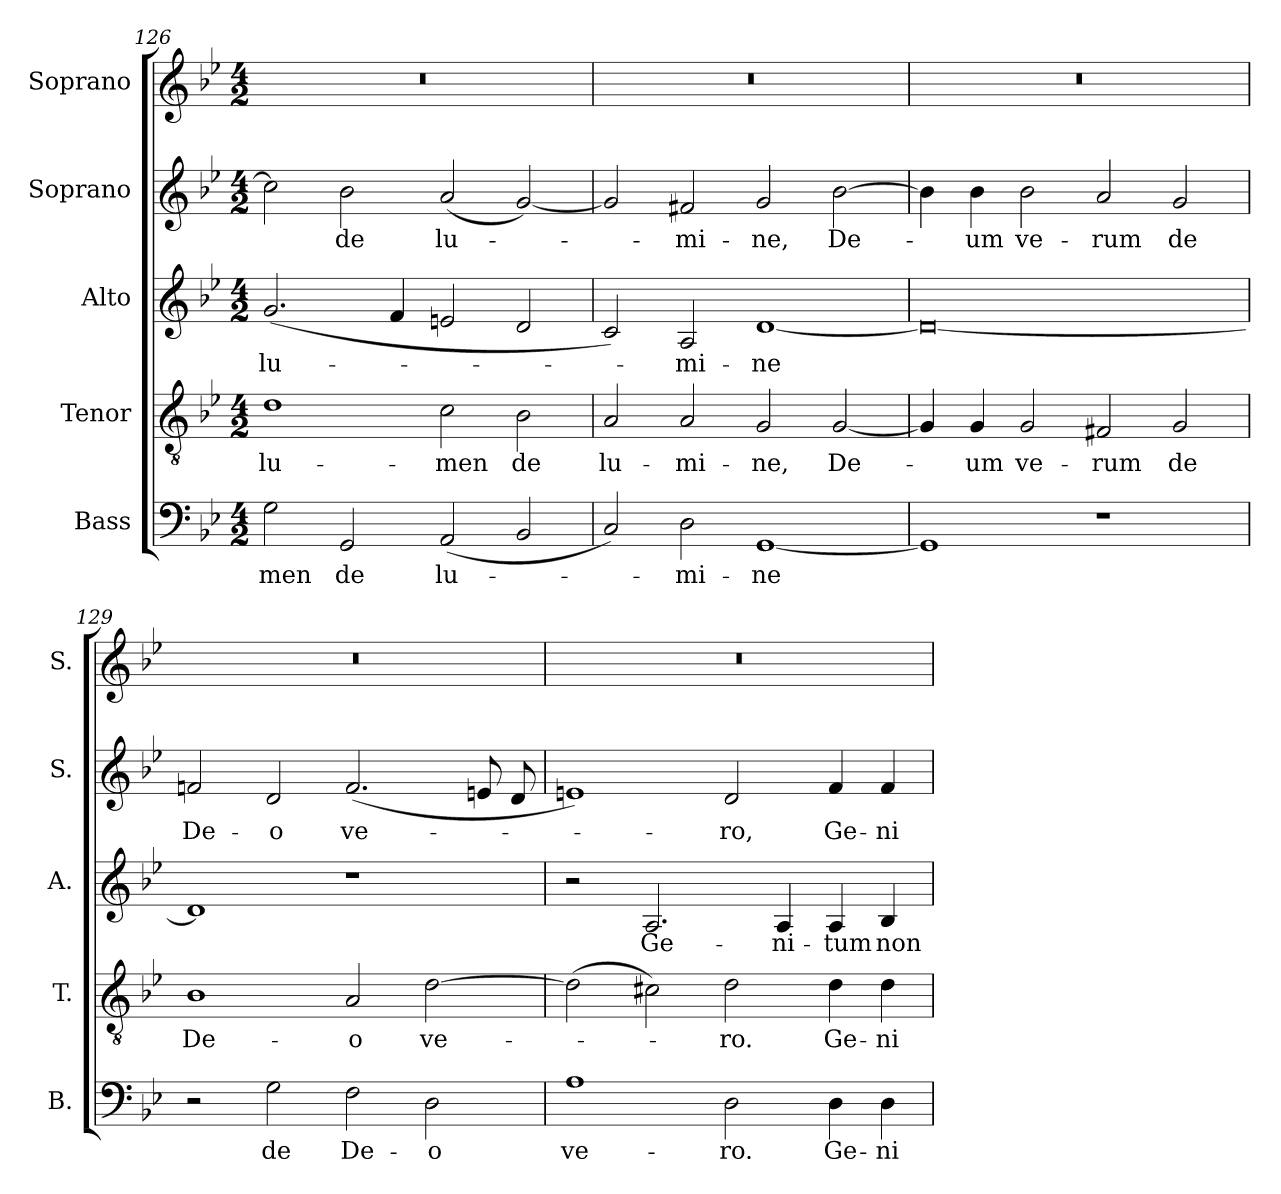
**kern	**text	**kern	**text	**kern	**text	**kern	**text	**kern
*part5	*part5	*part4	*part4	*part3	*part3	*part2	*part2	*part1
*staff5	*staff5	*staff4	*staff4	*staff3	*staff3	*staff2	*staff2	*staff1
*I"Bass	*	*I"Tenor	*	*I"Alto	*	*I"Soprano	*	*I"Soprano
*I'B.	*	*I'T.	*	*I'A.	*	*I'S.	*	*I'S.
*clefF4	*	*clefGv2	*	*clefG2	*	*clefG2	*	*clefG2
*	*	*ITrd7c12	*	*	*	*	*	*
*k[b-e-]	*	*k[b-e-]	*	*k[b-e-]	*	*k[b-e-]	*	*k[b-e-]
*B-:	*	*B-:	*	*B-:	*	*B-:	*	*B-:
*M4/2	*	*M4/2	*	*M4/2	*	*M4/2	*	*M4/2
=126	=126	=126	=126	=126	=126	=126	=126	=126
!	!LO:LY:b:color=#000000	!	!	!	!	!	!	!
!	!	!	!LO:LY:b:color=#000000	!	!	!	!	!
!	!	!	!	!	!LO:LY:b:color=#000000	!	!	!LO:N:vis=1
2Gi\	-men	1Di	lu-	(2.gi/	lu-	2cci\]	.	0r
!	!LO:LY:b:color=#000000	!	!	!	!	!	!	!
!	!	!	!	!	!	!	!LO:LY:b:color=#000000	!
2GGi/	de	.	.	.	.	2b-i\	de	.
.	.	.	.	4fi/	.	.	.	.
!	!LO:LY:b:color=#000000	!	!	!	!	!	!	!
!	!	!	!LO:LY:b:color=#000000	!	!	!	!	!
!	!	!	!	!	!	!	!LO:LY:b:color=#000000	!
(2AAi/	lu-	2Ci\	-men	2eni/	.	(2ai/	lu-	.
!	!	!	!LO:LY:b:color=#000000	!	!	!	!	!
2BB-i/	.	2BB-i\	de	2di/	.	[2gi/)	.	.
=127	=127	=127	=127	=127	=127	=127	=127	=127
!	!	!	!LO:LY:b:color=#000000	!	!	!	!	!LO:N:vis=1
2Ci/)	.	2AAi/	lu-	2ci/)	.	2gi/]	.	0r
!	!LO:LY:b:color=#000000	!	!	!	!	!	!	!
!	!	!	!LO:LY:b:color=#000000	!	!	!	!	!
!	!	!	!	!	!LO:LY:b:color=#000000	!	!	!
!	!	!	!	!	!	!	!LO:LY:b:color=#000000	!
2Di\	-mi-	2AAi/	-mi-	2Ai/	-mi-	2f#Xi/	-mi-	.
!	!LO:LY:b:color=#000000	!	!	!	!	!	!	!
!	!	!	!LO:LY:b:color=#000000	!	!	!	!	!
!	!	!	!	!	!LO:LY:b:color=#000000	!	!	!
!	!	!	!	!	!	!	!LO:LY:b:color=#000000	!
[1GGi	-ne	2GGi/	-ne,	[1di	-ne	2gi/	-ne,	.
!	!	!	!LO:LY:b:color=#000000	!	!	!	!	!
!	!	!	!	!	!	!	!LO:LY:b:color=#000000	!
.	.	[2GGi/	De-	.	.	[2b-i\	De-	.
!!LO:LB:g=z
=128	=128	=128	=128	=128	=128	=128	=128	=128
!	!	!	!	!	!	!	!	!LO:N:vis=1
1GGi]	.	4GGi/]	.	0di_	.	4b-i\]	.	0r
!	!	!	!LO:LY:b:color=#000000	!	!	!	!	!
!	!	!	!	!	!	!	!LO:LY:b:color=#000000	!
.	.	4GGi/	-um	.	.	4b-i\	-um	.
!	!	!	!LO:LY:b:color=#000000	!	!	!	!	!
!	!	!	!	!	!	!	!LO:LY:b:color=#000000	!
.	.	2GGi/	ve-	.	.	2b-i\	ve-	.
!	!	!	!LO:LY:b:color=#000000	!	!	!	!	!
!	!	!	!	!	!	!	!LO:LY:b:color=#000000	!
1r	.	2FF#Xi/	-rum	.	.	2ai/	-rum	.
!	!	!	!LO:LY:b:color=#000000	!	!	!	!	!
!	!	!	!	!	!	!	!LO:LY:b:color=#000000	!
.	.	2GGi/	de	.	.	2gi/	de	.
=129	=129	=129	=129	=129	=129	=129	=129	=129
!	!	!	!LO:LY:b:color=#000000	!	!	!	!	!
!	!	!	!	!	!	!	!LO:LY:b:color=#000000	!LO:N:vis=1
2r	.	1BB-i	De-	1di]	.	2fni/	De-	0r
!	!LO:LY:b:color=#000000	!	!	!	!	!	!	!
!	!	!	!	!	!	!	!LO:LY:b:color=#000000	!
2Gi\	de	.	.	.	.	2di/	-o	.
!	!LO:LY:b:color=#000000	!	!	!	!	!	!	!
!	!	!	!LO:LY:b:color=#000000	!	!	!	!	!
!	!	!	!	!	!	!	!LO:LY:b:color=#000000	!
2Fi\	De-	2AAi/	-o	1r	.	(2.fi/	ve-	.
!	!LO:LY:b:color=#000000	!	!	!	!	!	!	!
!	!	!	!LO:LY:b:color=#000000	!	!	!	!	!
2Di\	-o	[2Di\	ve-	.	.	.	.	.
.	.	.	.	.	.	8eni/	.	.
.	.	.	.	.	.	8di/	.	.
=130	=130	=130	=130	=130	=130	=130	=130	=130
!	!LO:LY:b:color=#000000	!	!	!	!	!	!	!LO:N:vis=1
1Ai	ve-	(2Di\]	.	2r	.	1eni)	.	0r
!	!	!	!	!	!LO:LY:b:color=#000000	!	!	!
.	.	2C#Xi\)	.	2.Ai/	Ge-	.	.	.
!	!LO:LY:b:color=#000000	!	!	!	!	!	!	!
!	!	!	!LO:LY:b:color=#000000	!	!	!	!	!
!	!	!	!	!	!	!	!LO:LY:b:color=#000000	!
2Di\	-ro.	2Di\	-ro.	.	.	2di/	-ro,	.
!	!	!	!	!	!LO:LY:b:color=#000000	!	!	!
.	.	.	.	4Ai/	-ni-	.	.	.
!	!LO:LY:b:color=#000000	!	!	!	!	!	!	!
!	!	!	!LO:LY:b:color=#000000	!	!	!	!	!
!	!	!	!	!	!LO:LY:b:color=#000000	!	!	!
!	!	!	!	!	!	!	!LO:LY:b:color=#000000	!
4Di\	Ge-	4Di\	Ge-	4Ai/	-tum	4fi/	Ge-	.
!	!LO:LY:b:color=#000000	!	!	!	!	!	!	!
!	!	!	!LO:LY:b:color=#000000	!	!	!	!	!
!	!	!	!	!	!LO:LY:b:color=#000000	!	!	!
!	!	!	!	!	!	!	!LO:LY:b:color=#000000	!
4Di\	-ni-	4Di\	-ni-	4B-i/	non	4fi/	-ni-	.
=	=	=	=	=	=	=	=	=
*-	*-	*-	*-	*-	*-	*-	*-	*-
